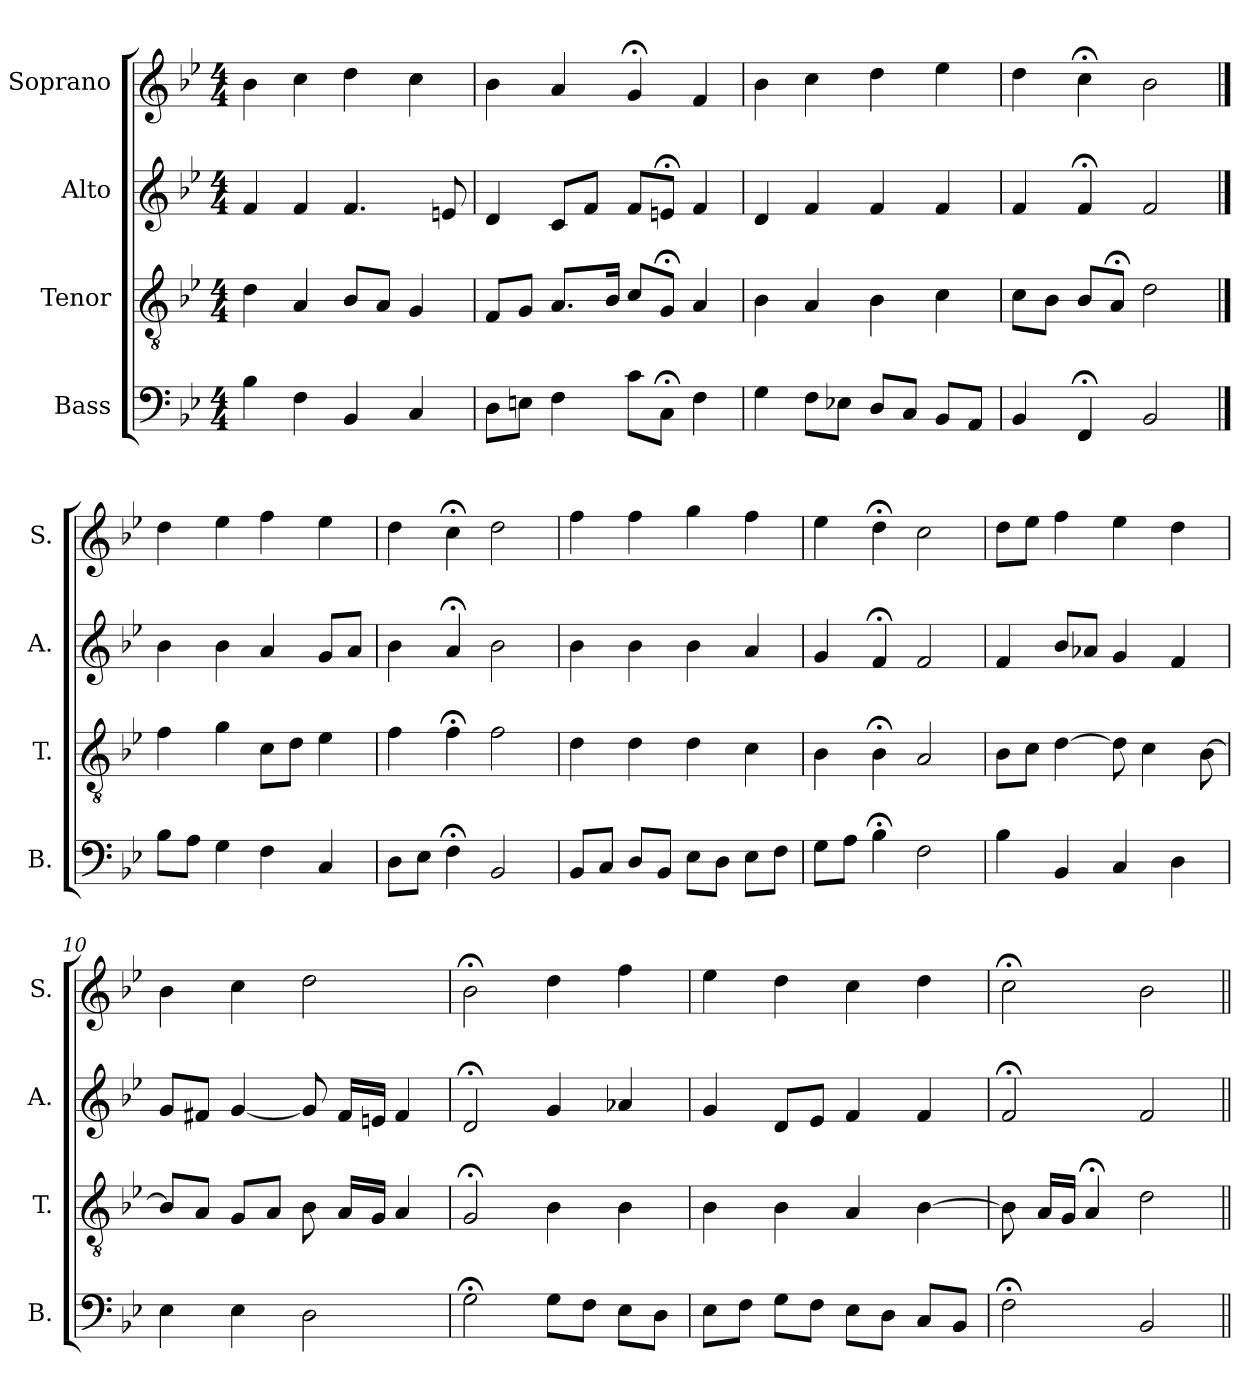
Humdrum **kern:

**kern	**kern	**kern	**kern
*part4	*part3	*part2	*part1
*staff4	*staff3	*staff2	*staff1
*I"Bass	*I"Tenor	*I"Alto	*I"Soprano
*I'B.	*I'T.	*I'A.	*I'S.
*clefF4	*clefGv2	*clefG2	*clefG2
*	*ITrd7c12	*	*
*k[b-e-]	*k[b-e-]	*k[b-e-]	*k[b-e-]
*B-:	*B-:	*B-:	*B-:
*M4/4	*M4/4	*M4/4	*M4/4
=1	=1	=1	=1
4B-\	4D\	4f/	4b-\
4F\	4AA/	4f/	4cc\
4BB-/	8BB-/L	4.f/	4dd\
.	8AA/J	.	.
4C/	4GG/	.	4cc\
.	.	8en/	.
=2	=2	=2	=2
8D\L	8FF/L	4d/	4b-\
8En\J	8GG/J	.	.
4F\	8.AA/L	8c/L	4a/
.	.	8f/J	.
.	16BB-/Jk	.	.
8c\L	8C/L	8f/L	4g;</
8C;<\J	8GG;</J	8en;</J	.
4F\	4AA/	4f/	4f/
=3	=3	=3	=3
4G\	4BB-\	4d/	4b-\
8F\L	4AA/	4f/	4cc\
8E-X\J	.	.	.
8D/L	4BB-\	4f/	4dd\
8C/J	.	.	.
8BB-/L	4C\	4f/	4ee-\
8AA/J	.	.	.
=4	=4	=4	=4
4BB-/	8C\L	4f/	4dd\
.	8BB-\J	.	.
4FF;</	8BB-/L	4f;</	4cc;<\
.	8AA;</J	.	.
2BB-/	2D\	2f/	2b-\
!!LO:LB:g=z
==5	==5	==5	==5
8B-\L	4F\	4b-\	4dd\
8A\J	.	.	.
4G\	4G\	4b-\	4ee-\
4F\	8C\L	4a/	4ff\
.	8D\J	.	.
4C/	4E-\	8g/L	4ee-\
.	.	8a/J	.
=6	=6	=6	=6
8D\L	4F\	4b-\	4dd\
8E-\J	.	.	.
4F;<\	4F;<\	4a;</	4cc;<\
2BB-/	2F\	2b-\	2dd\
=7	=7	=7	=7
8BB-/L	4D\	4b-\	4ff\
8C/J	.	.	.
8D/L	4D\	4b-\	4ff\
8BB-/J	.	.	.
8E-\L	4D\	4b-\	4gg\
8D\J	.	.	.
8E-\L	4C\	4a/	4ff\
8F\J	.	.	.
=8	=8	=8	=8
8G\L	4BB-\	4g/	4ee-\
8A\J	.	.	.
4B-;<\	4BB-;<\	4f;</	4dd;<\
2F\	2AA/	2f/	2cc\
=9	=9	=9	=9
4B-\	8BB-\L	4f/	8dd\L
.	8C\J	.	8ee-\J
4BB-/	[4D\	8b-/L	4ff\
.	.	8a-X/J	.
4C/	8D\]	4g/	4ee-\
.	4C\	.	.
4D\	.	4f/	4dd\
.	[8BB-\	.	.
!!LO:PB:g=z
=10	=10	=10	=10
4E-\	8BB-/L]	8g/L	4b-\
.	8AA/J	8f#X/J	.
4E-\	8GG/L	[4g/	4cc\
.	8AA/J	.	.
2D\	8BB-\	8g/]	2dd\
.	16AA/LL	16f#/LL	.
.	16GG/JJ	16en/JJ	.
.	4AA/	4f#/	.
=11	=11	=11	=11
2G;<\	2GG;</	2d;</	2b-;<\
8G\L	4BB-\	4g/	4dd\
8F\J	.	.	.
8E-\L	4BB-\	4a-X/	4ff\
8D\J	.	.	.
=12	=12	=12	=12
8E-\L	4BB-\	4g/	4ee-\
8F\J	.	.	.
8G\L	4BB-\	8d/L	4dd\
8F\J	.	8e-/J	.
8E-\L	4AA/	4f/	4cc\
8D\J	.	.	.
8C/L	[4BB-\	4f/	4dd\
8BB-/J	.	.	.
=13	=13	=13	=13
2F;<\	8BB-\]	2f;</	2cc;<\
.	16AA/LL	.	.
.	16GG/JJ	.	.
.	4AA;</	.	.
2BB-/	2D\	2f/	2b-\
=||	=||	=||	=||
*-	*-	*-	*-
